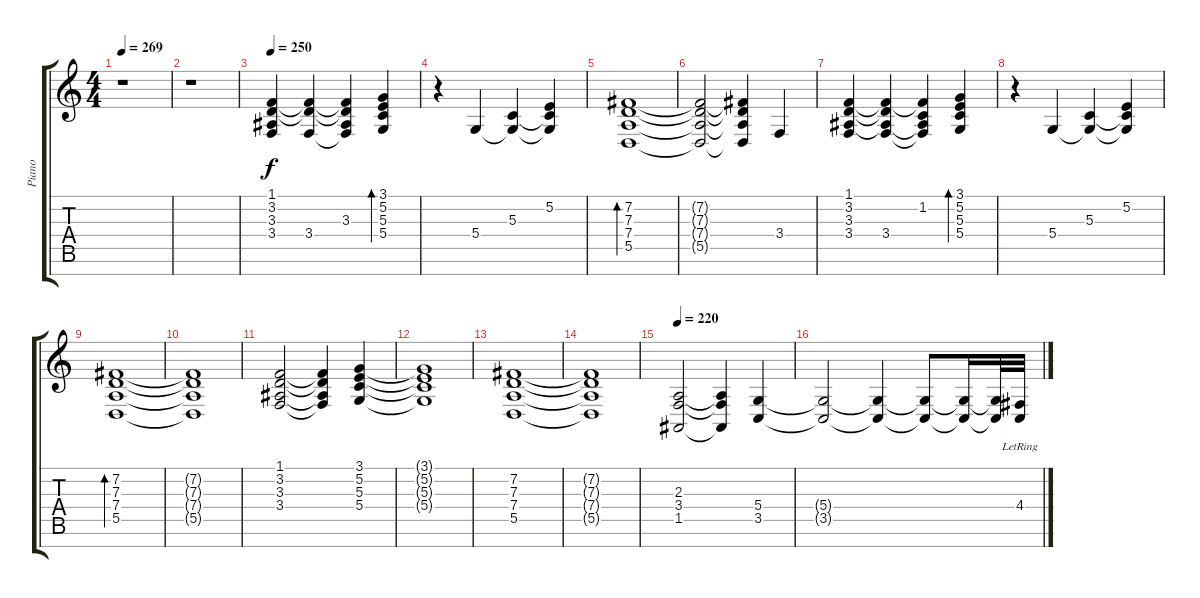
\track ("Piano" "Piano") {instrument brightacousticpiano}
\staff {score tabs}
\tuning (E4 B3 G3 D3 A2 E2 B1) {hide}
\ts (4 4)
\tempo 269
\clef g2
\ks c
r.1{dy f} |
r.1 |
\tempo 250
(1.1 3.2 3.3 3.4).4 (1.1{t} 3.2{t} 3.4).4 (1.1{t} 3.2{t} 3.3 3.4{t}).4 (3.1 5.2 5.3 5.4).4{bd 120} |
r.4 5.4.4 (5.3 5.4{t}).4 (5.2 5.3{t} 5.4{t}).4 |
(7.2 7.3 7.4 5.5).1{bd 120} |
(7.2{t} 7.3{t} 7.4{t} 5.5{t}).2 (7.2{t} 7.3{t} 7.4{t} 5.5{t}).4 3.4.4 |
(1.1 3.2 3.3 3.4).4 (1.1{t} 3.2{t} 3.3{t} 3.4).4 (1.1{t} 1.2 3.3{t} 3.4{t}).4 (3.1 5.2 5.3 5.4).4{bd 120} |
r.4 5.4.4 (5.3 5.4{t}).4 (5.2 5.3{t} 5.4{t}).4 |
(7.2 7.3 7.4 5.5).1{bd 120} |
(7.2{t} 7.3{t} 7.4{t} 5.5{t}).1 |
(1.1 3.2 3.3 3.4).2 (1.1{t} 3.2{t} 3.3{t} 3.4{t}).4 (3.1 5.2 5.3 5.4).4 |
(3.1{t} 5.2{t} 5.3{t} 5.4{t}).1 |
(7.2 7.3 7.4 5.5).1 |
(7.2{t} 7.3{t} 7.4{t} 5.5{t}).1 |
\tempo 220
(2.3 3.4 1.5).2 (2.3{t} 3.4{t} 1.5{t}).4 (5.4 3.5).4 |
(5.4{t} 3.5{t}).2 (5.4{t} 3.5{t}).4 (5.4{t} 3.5{t}).8 (5.4{t} 3.5{t}).16 (5.4{t} 3.5{t}).32 (4.4{lr} 3.5{t}).32
